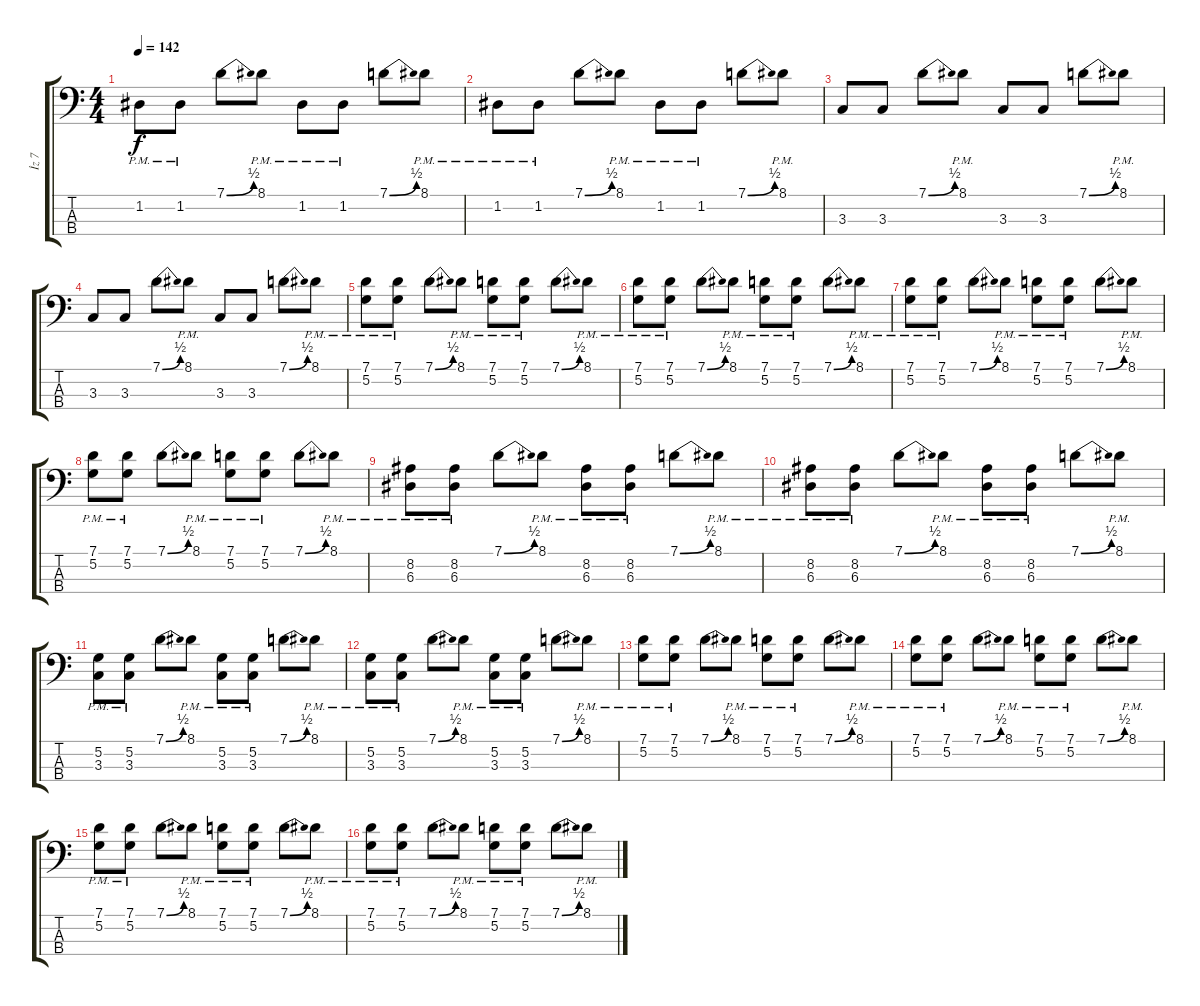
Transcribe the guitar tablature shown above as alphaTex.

\track ("İz 7" "İz 7") {instrument contrabass}
\staff {score tabs}
\tuning (G2 D2 A1 E1) {hide}
\ts (4 4)
\tempo 142
\clef f4
\ks c
1.2{pm}.8{dy f} 1.2{pm}.8 7.1{be (bend 0 0 60 2)}.8 8.1{pm}.8 1.2{pm}.8 1.2{pm}.8 7.1{be (bend 0 0 60 2)}.8 8.1{pm}.8 |
1.2{pm}.8 1.2{pm}.8 7.1{be (bend 0 0 60 2)}.8 8.1{pm}.8 1.2{pm}.8 1.2{pm}.8 7.1{be (bend 0 0 60 2)}.8 8.1{pm}.8 |
3.3.8 3.3.8 7.1{be (bend 0 0 60 2)}.8 8.1{pm}.8 3.3.8 3.3.8 7.1{be (bend 0 0 60 2)}.8 8.1{pm}.8 |
3.3.8 3.3.8 7.1{be (bend 0 0 60 2)}.8 8.1{pm}.8 3.3.8 3.3.8 7.1{be (bend 0 0 60 2)}.8 8.1{pm}.8 |
(7.1{pm} 5.2{pm}).8 (7.1{pm} 5.2{pm}).8 7.1{be (bend 0 0 60 2)}.8 8.1{pm}.8 (7.1{pm} 5.2{pm}).8 (7.1{pm} 5.2{pm}).8 7.1{be (bend 0 0 60 2)}.8 8.1{pm}.8 |
(7.1{pm} 5.2{pm}).8 (7.1{pm} 5.2{pm}).8 7.1{be (bend 0 0 60 2)}.8 8.1{pm}.8 (7.1{pm} 5.2{pm}).8 (7.1{pm} 5.2{pm}).8 7.1{be (bend 0 0 60 2)}.8 8.1{pm}.8 |
(7.1{pm} 5.2{pm}).8 (7.1{pm} 5.2{pm}).8 7.1{be (bend 0 0 60 2)}.8 8.1{pm}.8 (7.1{pm} 5.2{pm}).8 (7.1{pm} 5.2{pm}).8 7.1{be (bend 0 0 60 2)}.8 8.1{pm}.8 |
(7.1{pm} 5.2{pm}).8 (7.1{pm} 5.2{pm}).8 7.1{be (bend 0 0 60 2)}.8 8.1{pm}.8 (7.1{pm} 5.2{pm}).8 (7.1{pm} 5.2{pm}).8 7.1{be (bend 0 0 60 2)}.8 8.1{pm}.8 |
(8.2{pm} 6.3{pm}).8 (8.2{pm} 6.3{pm}).8 7.1{be (bend 0 0 60 2)}.8 8.1{pm}.8 (8.2{pm} 6.3{pm}).8 (8.2{pm} 6.3{pm}).8 7.1{be (bend 0 0 60 2)}.8 8.1{pm}.8 |
(8.2{pm} 6.3{pm}).8 (8.2{pm} 6.3{pm}).8 7.1{be (bend 0 0 60 2)}.8 8.1{pm}.8 (8.2{pm} 6.3{pm}).8 (8.2{pm} 6.3{pm}).8 7.1{be (bend 0 0 60 2)}.8 8.1{pm}.8 |
(5.2{pm} 3.3{pm}).8 (5.2{pm} 3.3{pm}).8 7.1{be (bend 0 0 60 2)}.8 8.1{pm}.8 (5.2{pm} 3.3{pm}).8 (5.2{pm} 3.3{pm}).8 7.1{be (bend 0 0 60 2)}.8 8.1{pm}.8 |
(5.2{pm} 3.3{pm}).8 (5.2{pm} 3.3{pm}).8 7.1{be (bend 0 0 60 2)}.8 8.1{pm}.8 (5.2{pm} 3.3{pm}).8 (5.2{pm} 3.3{pm}).8 7.1{be (bend 0 0 60 2)}.8 8.1{pm}.8 |
(7.1{pm} 5.2{pm}).8 (7.1{pm} 5.2{pm}).8 7.1{be (bend 0 0 60 2)}.8 8.1{pm}.8 (7.1{pm} 5.2{pm}).8 (7.1{pm} 5.2{pm}).8 7.1{be (bend 0 0 60 2)}.8 8.1{pm}.8 |
(7.1{pm} 5.2{pm}).8 (7.1{pm} 5.2{pm}).8 7.1{be (bend 0 0 60 2)}.8 8.1{pm}.8 (7.1{pm} 5.2{pm}).8 (7.1{pm} 5.2{pm}).8 7.1{be (bend 0 0 60 2)}.8 8.1{pm}.8 |
(7.1{pm} 5.2{pm}).8 (7.1{pm} 5.2{pm}).8 7.1{be (bend 0 0 60 2)}.8 8.1{pm}.8 (7.1{pm} 5.2{pm}).8 (7.1{pm} 5.2{pm}).8 7.1{be (bend 0 0 60 2)}.8 8.1{pm}.8 |
(7.1{pm} 5.2{pm}).8 (7.1{pm} 5.2{pm}).8 7.1{be (bend 0 0 60 2)}.8 8.1{pm}.8 (7.1{pm} 5.2{pm}).8 (7.1{pm} 5.2{pm}).8 7.1{be (bend 0 0 60 2)}.8 8.1{pm}.8
